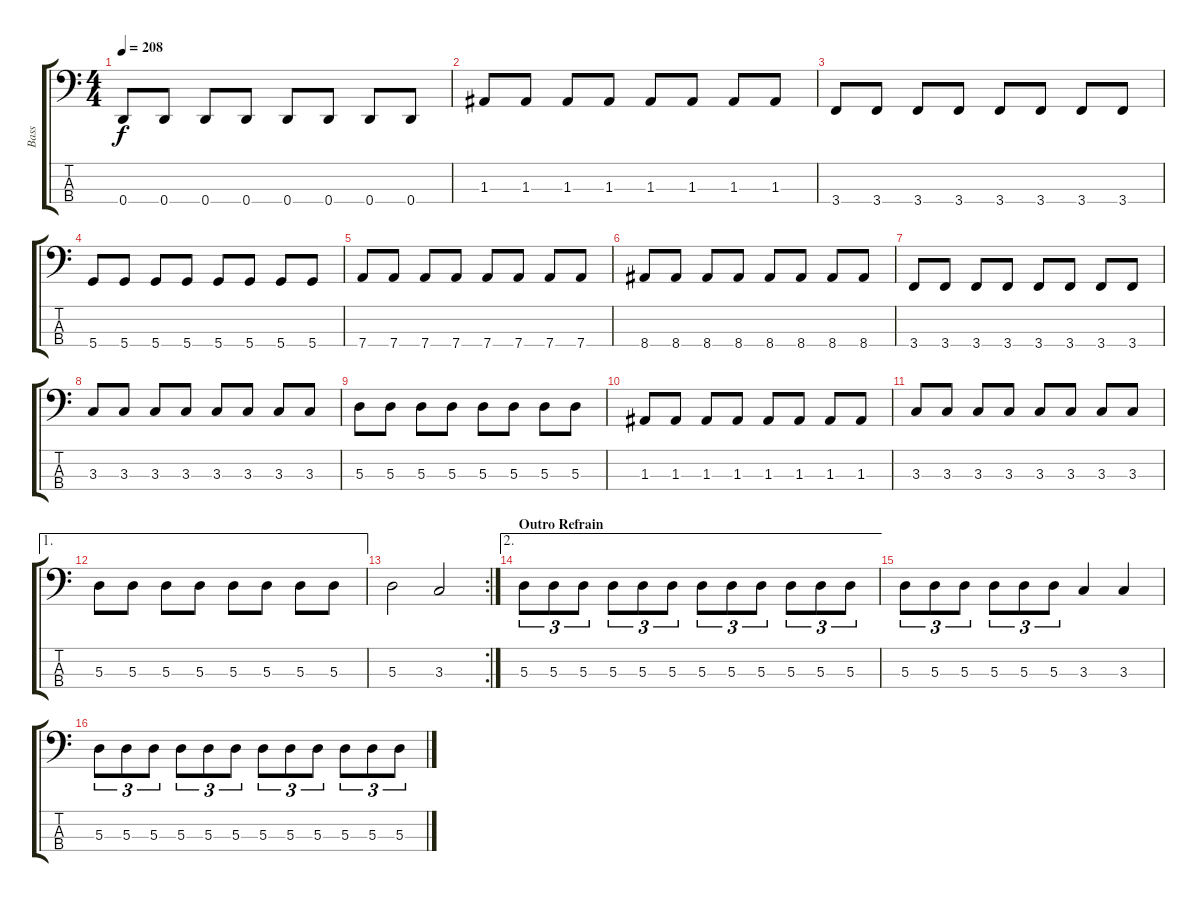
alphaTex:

\track ("Bass" "Bass") {instrument electricbassfinger}
\staff {score tabs}
\tuning (G2 D2 A1 D1) {hide}
\ts (4 4)
\tempo 208
\clef f4
\ks c
0.4.8{dy f} 0.4.8 0.4.8 0.4.8 0.4.8 0.4.8 0.4.8 0.4.8 |
1.3.8 1.3.8 1.3.8 1.3.8 1.3.8 1.3.8 1.3.8 1.3.8 |
3.4.8 3.4.8 3.4.8 3.4.8 3.4.8 3.4.8 3.4.8 3.4.8 |
5.4.8 5.4.8 5.4.8 5.4.8 5.4.8 5.4.8 5.4.8 5.4.8 |
7.4.8 7.4.8 7.4.8 7.4.8 7.4.8 7.4.8 7.4.8 7.4.8 |
8.4.8 8.4.8 8.4.8 8.4.8 8.4.8 8.4.8 8.4.8 8.4.8 |
3.4.8 3.4.8 3.4.8 3.4.8 3.4.8 3.4.8 3.4.8 3.4.8 |
3.3.8 3.3.8 3.3.8 3.3.8 3.3.8 3.3.8 3.3.8 3.3.8 |
5.3.8 5.3.8 5.3.8 5.3.8 5.3.8 5.3.8 5.3.8 5.3.8 |
1.3.8 1.3.8 1.3.8 1.3.8 1.3.8 1.3.8 1.3.8 1.3.8 |
3.3.8 3.3.8 3.3.8 3.3.8 3.3.8 3.3.8 3.3.8 3.3.8 |
\ae 1
5.3.8 5.3.8 5.3.8 5.3.8 5.3.8 5.3.8 5.3.8 5.3.8 |
\rc 2
5.3.2 3.3.2 |
\ae 2
\section ("" "Outro Refrain")
5.3.8{tu (3 2)} 5.3.8{tu (3 2)} 5.3.8{tu (3 2)} 5.3.8{tu (3 2)} 5.3.8{tu (3 2)} 5.3.8{tu (3 2)} 5.3.8{tu (3 2)} 5.3.8{tu (3 2)} 5.3.8{tu (3 2)} 5.3.8{tu (3 2)} 5.3.8{tu (3 2)} 5.3.8{tu (3 2)} |
5.3.8{tu (3 2)} 5.3.8{tu (3 2)} 5.3.8{tu (3 2)} 5.3.8{tu (3 2)} 5.3.8{tu (3 2)} 5.3.8{tu (3 2)} 3.3.4 3.3.4 |
5.3.8{tu (3 2)} 5.3.8{tu (3 2)} 5.3.8{tu (3 2)} 5.3.8{tu (3 2)} 5.3.8{tu (3 2)} 5.3.8{tu (3 2)} 5.3.8{tu (3 2)} 5.3.8{tu (3 2)} 5.3.8{tu (3 2)} 5.3.8{tu (3 2)} 5.3.8{tu (3 2)} 5.3.8{tu (3 2)}
